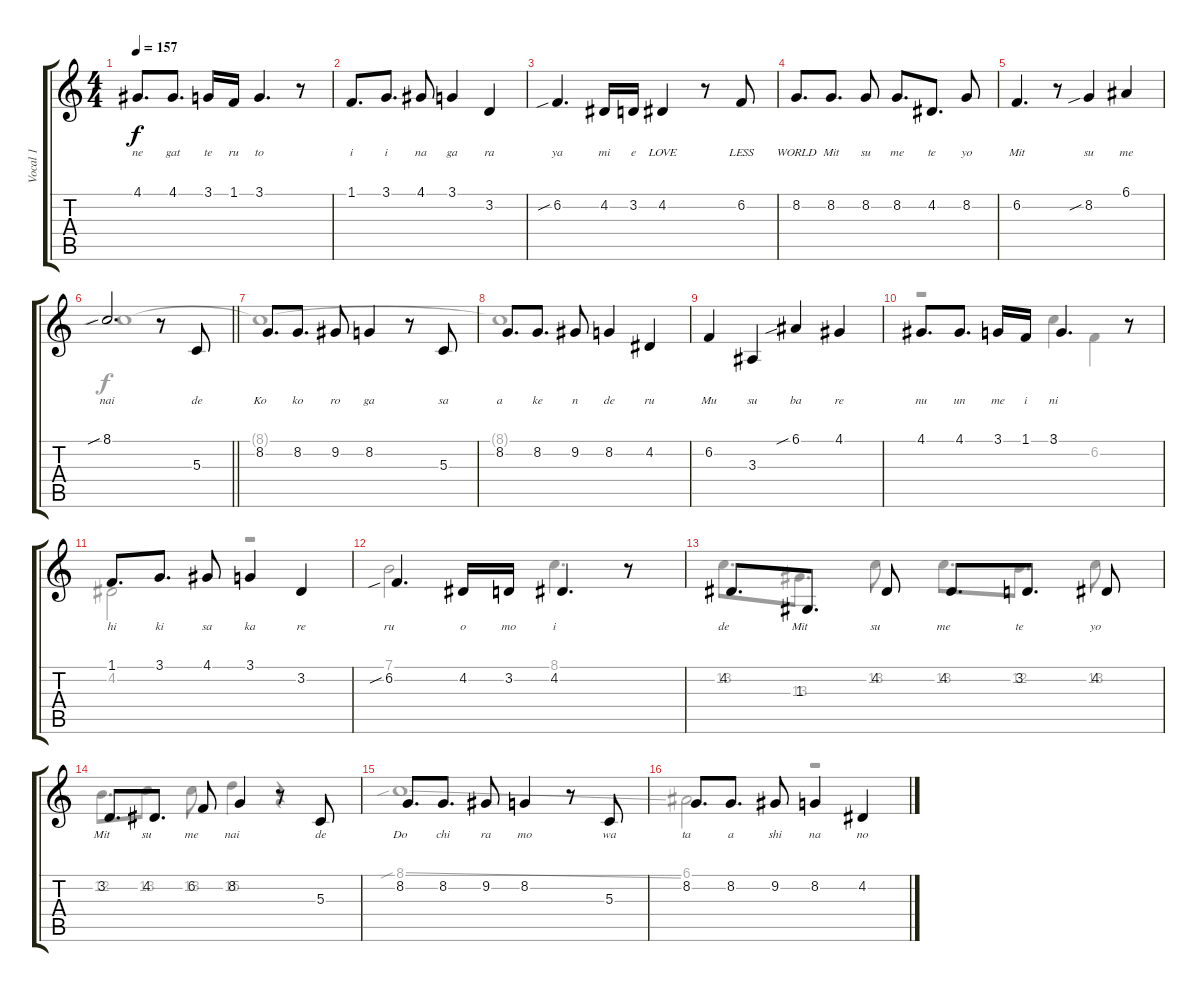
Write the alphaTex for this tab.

\track ("Vocal 1" "Vocal 1") {instrument clarinet}
\staff {score tabs}
\tuning (E4 B3 G3 D3 A2 E2) {hide}
\voice
\ts (4 4)
\tempo 157
\clef g2
\ks c
4.1.8{d lyrics (0 "ne") lyrics (1 "") lyrics (2 "") lyrics (3 "") lyrics (4 "") dy f} 4.1.8{d lyrics (0 "gat") lyrics (1 "") lyrics (2 "") lyrics (3 "") lyrics (4 "")} 3.1.16{lyrics (0 "te") lyrics (1 "") lyrics (2 "") lyrics (3 "") lyrics (4 "")} 1.1.16{lyrics (0 "ru") lyrics (1 "") lyrics (2 "") lyrics (3 "") lyrics (4 "")} 3.1.4{d lyrics (0 "to") lyrics (1 "") lyrics (2 "") lyrics (3 "") lyrics (4 "")} r.8 |
1.1.8{d lyrics (0 "i") lyrics (1 "") lyrics (2 "") lyrics (3 "") lyrics (4 "")} 3.1.8{d lyrics (0 "i") lyrics (1 "") lyrics (2 "") lyrics (3 "") lyrics (4 "")} 4.1.8{lyrics (0 "na") lyrics (1 "") lyrics (2 "") lyrics (3 "") lyrics (4 "")} 3.1.4{lyrics (0 "ga") lyrics (1 "") lyrics (2 "") lyrics (3 "") lyrics (4 "")} 3.2.4{lyrics (0 "ra") lyrics (1 "") lyrics (2 "") lyrics (3 "") lyrics (4 "")} |
6.2{sib}.4{d lyrics (0 "ya") lyrics (1 "") lyrics (2 "") lyrics (3 "") lyrics (4 "")} 4.2.16{lyrics (0 "mi") lyrics (1 "") lyrics (2 "") lyrics (3 "") lyrics (4 "")} 3.2.16{lyrics (0 "e") lyrics (1 "") lyrics (2 "") lyrics (3 "") lyrics (4 "")} 4.2.4{lyrics (0 "LOVE") lyrics (1 "") lyrics (2 "") lyrics (3 "") lyrics (4 "")} r.8 6.2.8{lyrics (0 "LESS") lyrics (1 "") lyrics (2 "") lyrics (3 "") lyrics (4 "")} |
8.2.8{d lyrics (0 "WORLD") lyrics (1 "") lyrics (2 "") lyrics (3 "") lyrics (4 "")} 8.2.8{d lyrics (0 "Mit") lyrics (1 "") lyrics (2 "") lyrics (3 "") lyrics (4 "")} 8.2.8{lyrics (0 "su") lyrics (1 "") lyrics (2 "") lyrics (3 "") lyrics (4 "")} 8.2.8{d lyrics (0 "me") lyrics (1 "") lyrics (2 "") lyrics (3 "") lyrics (4 "")} 4.2.8{d lyrics (0 "te") lyrics (1 "") lyrics (2 "") lyrics (3 "") lyrics (4 "")} 8.2.8{lyrics (0 "yo") lyrics (1 "") lyrics (2 "") lyrics (3 "") lyrics (4 "")} |
6.2.4{d lyrics (0 "Mit") lyrics (1 "") lyrics (2 "") lyrics (3 "") lyrics (4 "")} r.8 8.2{sib}.4{lyrics (0 "su") lyrics (1 "") lyrics (2 "") lyrics (3 "") lyrics (4 "")} 6.1.4{lyrics (0 "me") lyrics (1 "") lyrics (2 "") lyrics (3 "") lyrics (4 "")} |
\barLineRight lightlight
8.1{sib}.2{d lyrics (0 "nai") lyrics (1 "") lyrics (2 "") lyrics (3 "") lyrics (4 "")} r.8 5.3.8{lyrics (0 "de") lyrics (1 "") lyrics (2 "") lyrics (3 "") lyrics (4 "")} |
8.2.8{d lyrics (0 "Ko") lyrics (1 "") lyrics (2 "") lyrics (3 "") lyrics (4 "")} 8.2.8{d lyrics (0 "ko") lyrics (1 "") lyrics (2 "") lyrics (3 "") lyrics (4 "")} 9.2.8{lyrics (0 "ro") lyrics (1 "") lyrics (2 "") lyrics (3 "") lyrics (4 "")} 8.2.4{lyrics (0 "ga") lyrics (1 "") lyrics (2 "") lyrics (3 "") lyrics (4 "")} r.8 5.3.8{lyrics (0 "sa") lyrics (1 "") lyrics (2 "") lyrics (3 "") lyrics (4 "")} |
8.2.8{d lyrics (0 "a") lyrics (1 "") lyrics (2 "") lyrics (3 "") lyrics (4 "")} 8.2.8{d lyrics (0 "ke") lyrics (1 "") lyrics (2 "") lyrics (3 "") lyrics (4 "")} 9.2.8{lyrics (0 "n") lyrics (1 "") lyrics (2 "") lyrics (3 "") lyrics (4 "")} 8.2.4{lyrics (0 "de") lyrics (1 "") lyrics (2 "") lyrics (3 "") lyrics (4 "")} 4.2.4{lyrics (0 "ru") lyrics (1 "") lyrics (2 "") lyrics (3 "") lyrics (4 "")} |
6.2.4{lyrics (0 "Mu") lyrics (1 "") lyrics (2 "") lyrics (3 "") lyrics (4 "")} 3.3.4{lyrics (0 "su") lyrics (1 "") lyrics (2 "") lyrics (3 "") lyrics (4 "")} 6.1{sib}.4{lyrics (0 "ba") lyrics (1 "") lyrics (2 "") lyrics (3 "") lyrics (4 "")} 4.1.4{lyrics (0 "re") lyrics (1 "") lyrics (2 "") lyrics (3 "") lyrics (4 "")} |
4.1.8{d lyrics (0 "nu") lyrics (1 "") lyrics (2 "") lyrics (3 "") lyrics (4 "")} 4.1.8{d lyrics (0 "un") lyrics (1 "") lyrics (2 "") lyrics (3 "") lyrics (4 "")} 3.1.16{lyrics (0 "me") lyrics (1 "") lyrics (2 "") lyrics (3 "") lyrics (4 "")} 1.1.16{lyrics (0 "i") lyrics (1 "") lyrics (2 "") lyrics (3 "") lyrics (4 "")} 3.1.4{d lyrics (0 "ni") lyrics (1 "") lyrics (2 "") lyrics (3 "") lyrics (4 "")} r.8 |
1.1.8{d lyrics (0 "hi") lyrics (1 "") lyrics (2 "") lyrics (3 "") lyrics (4 "")} 3.1.8{d lyrics (0 "ki") lyrics (1 "") lyrics (2 "") lyrics (3 "") lyrics (4 "")} 4.1.8{lyrics (0 "sa") lyrics (1 "") lyrics (2 "") lyrics (3 "") lyrics (4 "")} 3.1.4{lyrics (0 "ka") lyrics (1 "") lyrics (2 "") lyrics (3 "") lyrics (4 "")} 3.2.4{lyrics (0 "re") lyrics (1 "") lyrics (2 "") lyrics (3 "") lyrics (4 "")} |
6.2{sib}.4{d lyrics (0 "ru") lyrics (1 "") lyrics (2 "") lyrics (3 "") lyrics (4 "")} 4.2.16{lyrics (0 "o") lyrics (1 "") lyrics (2 "") lyrics (3 "") lyrics (4 "")} 3.2.16{lyrics (0 "mo") lyrics (1 "") lyrics (2 "") lyrics (3 "") lyrics (4 "")} 4.2.4{d lyrics (0 "i") lyrics (1 "") lyrics (2 "") lyrics (3 "") lyrics (4 "")} r.8 |
4.2.8{d lyrics (0 "de") lyrics (1 "") lyrics (2 "") lyrics (3 "") lyrics (4 "")} 1.3.8{d lyrics (0 "Mit") lyrics (1 "") lyrics (2 "") lyrics (3 "") lyrics (4 "")} 4.2.8{lyrics (0 "su") lyrics (1 "") lyrics (2 "") lyrics (3 "") lyrics (4 "")} 4.2.8{d lyrics (0 "me") lyrics (1 "") lyrics (2 "") lyrics (3 "") lyrics (4 "")} 3.2.8{d lyrics (0 "te") lyrics (1 "") lyrics (2 "") lyrics (3 "") lyrics (4 "")} 4.2.8{lyrics (0 "yo") lyrics (1 "") lyrics (2 "") lyrics (3 "") lyrics (4 "")} |
3.2.8{d lyrics (0 "Mit") lyrics (1 "") lyrics (2 "") lyrics (3 "") lyrics (4 "")} 4.2.8{d lyrics (0 "su") lyrics (1 "") lyrics (2 "") lyrics (3 "") lyrics (4 "")} 6.2.8{lyrics (0 "me") lyrics (1 "") lyrics (2 "") lyrics (3 "") lyrics (4 "")} 8.2.4{lyrics (0 "nai") lyrics (1 "") lyrics (2 "") lyrics (3 "") lyrics (4 "")} r.8 5.3.8{lyrics (0 "de") lyrics (1 "") lyrics (2 "") lyrics (3 "") lyrics (4 "")} |
8.2.8{d lyrics (0 "Do") lyrics (1 "") lyrics (2 "") lyrics (3 "") lyrics (4 "")} 8.2.8{d lyrics (0 "chi") lyrics (1 "") lyrics (2 "") lyrics (3 "") lyrics (4 "")} 9.2.8{lyrics (0 "ra") lyrics (1 "") lyrics (2 "") lyrics (3 "") lyrics (4 "")} 8.2.4{lyrics (0 "mo") lyrics (1 "") lyrics (2 "") lyrics (3 "") lyrics (4 "")} r.8 5.3.8{lyrics (0 "wa") lyrics (1 "") lyrics (2 "") lyrics (3 "") lyrics (4 "")} |
8.2.8{d lyrics (0 "ta") lyrics (1 "") lyrics (2 "") lyrics (3 "") lyrics (4 "")} 8.2.8{d lyrics (0 "a") lyrics (1 "") lyrics (2 "") lyrics (3 "") lyrics (4 "")} 9.2.8{lyrics (0 "shi") lyrics (1 "") lyrics (2 "") lyrics (3 "") lyrics (4 "")} 8.2.4{lyrics (0 "na") lyrics (1 "") lyrics (2 "") lyrics (3 "") lyrics (4 "")} 4.2.4{lyrics (0 "no") lyrics (1 "") lyrics (2 "") lyrics (3 "") lyrics (4 "")}
\voice
\clef g2
\ottava regular
\simile none
\ks c
|
|
|
|
|
\barLineRight lightlight
8.1{sib}.1 |
8.1{t}.1 |
8.1{t}.1 |
|
r.2 8.1.4 6.2.4 |
4.2.2 r.2 |
7.1.2 8.1.4{d} r.8 |
13.2.8{d} 13.3.8{d} 13.2.8 13.2.8{d} 12.2.8{d} 13.2.8 |
12.2.8{d} 13.2.8{d} 13.2.8 15.2.4 r.4 |
8.1{sib ss}.1 |
6.1.2 r.2
